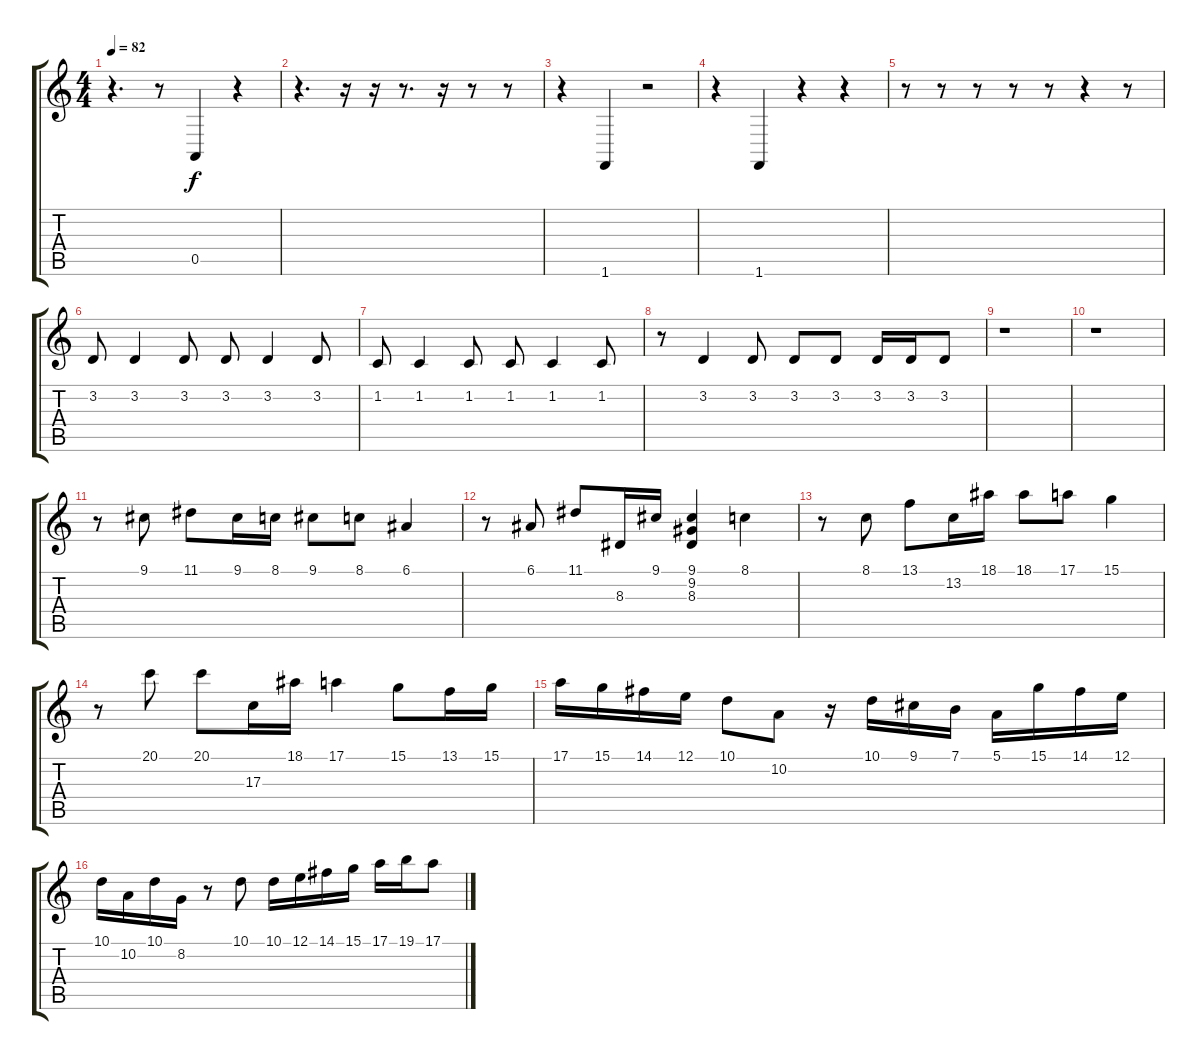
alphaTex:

\track "" {instrument stringensemble1}
\staff {score tabs}
\tuning (E4 B3 G3 D3 A2 E2) {hide}
\ts (4 4)
\tempo 82
\clef g2
\ks c
r.4{d dy f} r.8 0.5.4 r.4 |
r.4{d} r.16 r.16 r.8{d} r.16 r.8 r.8 |
r.4 1.6.4 r.2 |
r.4 1.6.4 r.4 r.4 |
r.8 r.8 r.8 r.8 r.8 r.4 r.8 |
3.2.8{volume 11} 3.2.4 3.2.8 3.2.8 3.2.4 3.2.8 |
1.2.8 1.2.4 1.2.8 1.2.8 1.2.4 1.2.8 |
r.8 3.2.4 3.2.8 3.2.8 3.2.8 3.2.16 3.2.16 3.2.8 |
r.1 |
r.1 |
r.8 9.1.8{volume 6} 11.1.8 9.1.16 8.1.16 9.1.8 8.1.8 6.1.4 |
r.8 6.1.8 11.1.8 8.3.16 9.1.16 (9.1 9.2 8.3).4 8.1.4 |
r.8 8.1.8 13.1.8 13.2.16 18.1.16 18.1.8 17.1.8 15.1.4 |
r.8 20.1.8 20.1.8 17.3.16 18.1.16 17.1.4 15.1.8 13.1.16 15.1.16 |
17.1.16{volume 13} 15.1.16 14.1.16 12.1.16 10.1.8 10.2.8 r.16 10.1.16 9.1.16 7.1.16 5.1.16 15.1.16 14.1.16 12.1.16 |
10.1.16 10.2.16 10.1.16 8.2.16 r.8 10.1.8 10.1.16 12.1.16 14.1.16 15.1.16 17.1.16 19.1.16 17.1.8
